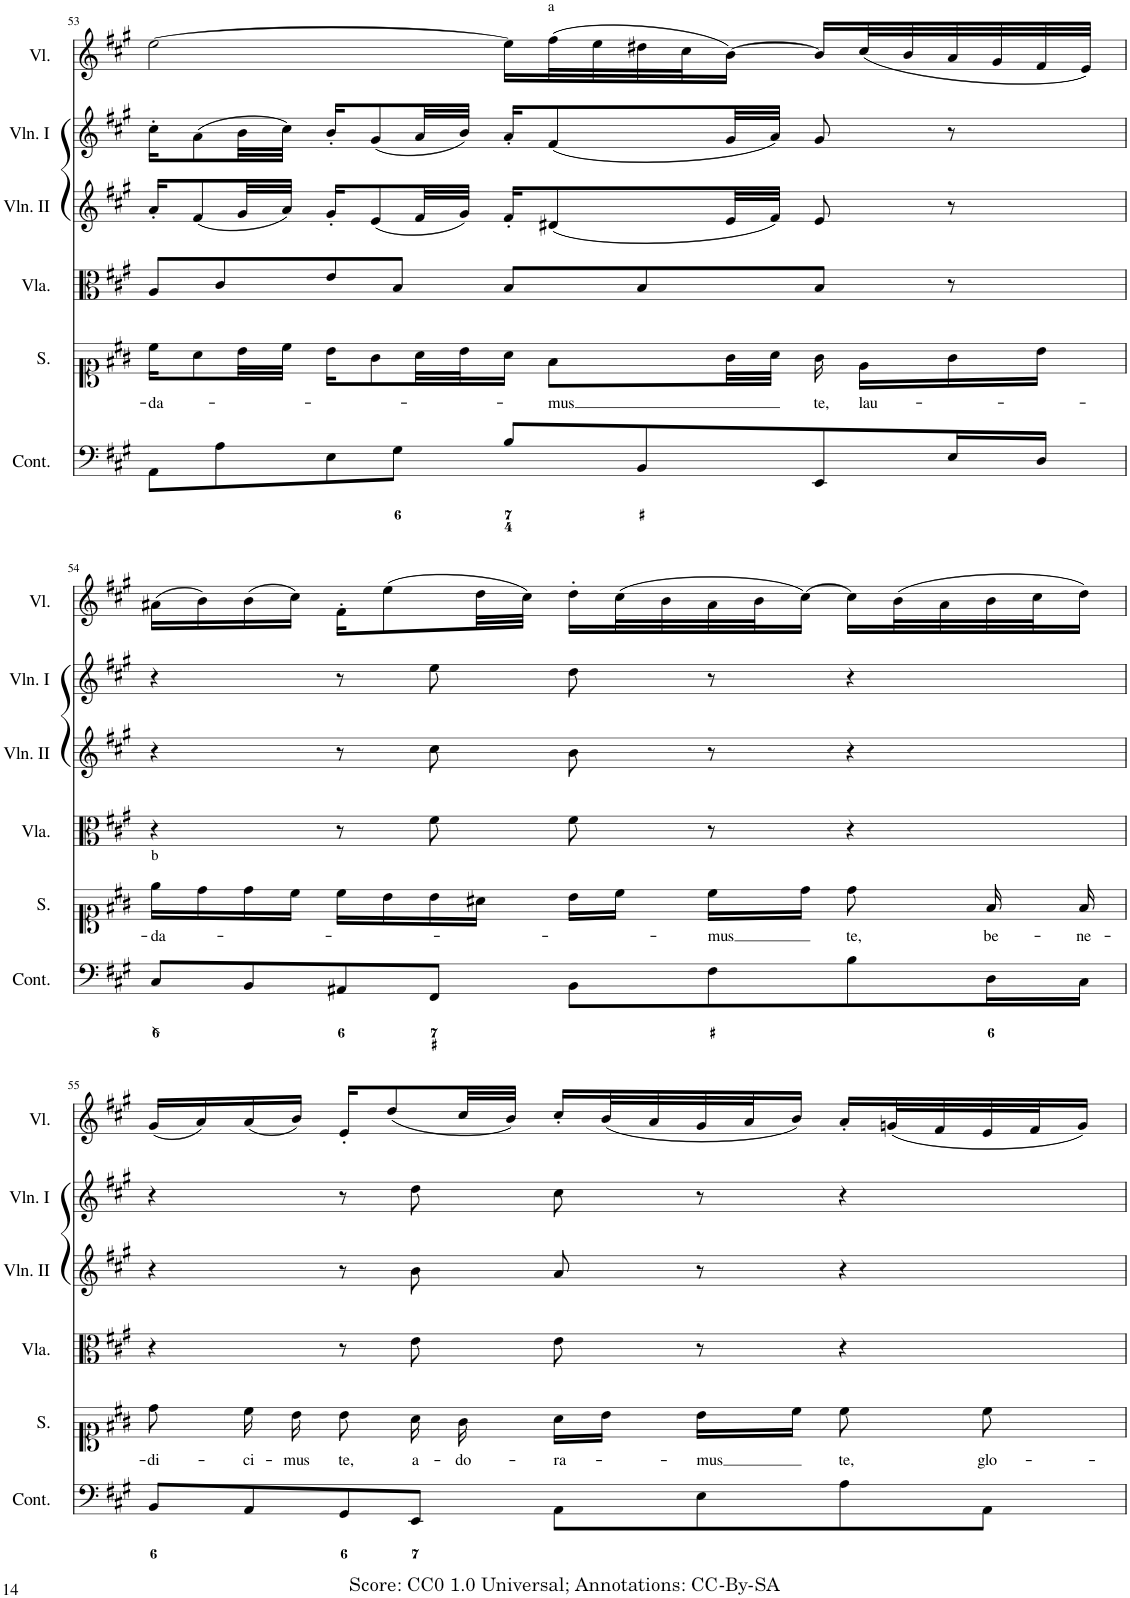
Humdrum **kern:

**kern	**kern	**text	**kern	**kern	**kern	**kern
*part6	*part5	*part5	*part4	*part3	*part2	*part1
*staff6	*staff5	*staff5	*staff4	*staff3	*staff2	*staff1
*I"Continuo	*I"Soprano II solo (sic)	*	*I"Viola	*I"Violino II	*I"Violino I	*I"Violino solo
*I'Cont.	*I'S.	*	*I'Vla.	*I'Vln. II	*I'Vln. I	*I'Vl.
!!LO:PB:g=z
*clefF4	*clefC1	*	*clefC3	*clefG2	*clefG2	*clefG2
*k[f#c#g#]	*k[f#c#g#]	*	*k[f#c#g#]	*k[f#c#g#]	*k[f#c#g#]	*k[f#c#g#]
*M4/4	*M4/4	*	*M4/4	*M4/4	*M4/4	*M4/4
*met(c)	*met(c)	*	*met(c)	*met(c)	*met(c)	*met(c)
=53	=53	=53	=53	=53	=53	=53
!	!	!LO:LY:b	!	!	!	!
8AA\L	16cc#\KL	-da-	8A/L	16a'/KL	16cc#'\KL	[2ee\
.	8a\	.	.	(8f#/	(8a\	.
8A\	.	.	8c#/	.	.	.
.	32b\LL	.	.	32g#/LL	32b\LL	.
.	32cc#\JJJ	.	.	32a/JJJ)	32cc#\JJJ)	.
8E\	16b\KL	.	8e/	16g#'/KL	16b'/KL	.
.	8g#\	.	.	(8e/	(8g#/	.
8G#\J	.	.	8B/J	.	.	.
.	32a\LL	.	.	32f#/LL	32a/LL	.
.	32b\J	.	.	32g#/JJJ)	32b/JJJ)	.
8B/L	16a\JJ	.	8B/L	16f#'/KL	16a'/KL	16ee\LL]
!	!	!	!	!	!	!LO:TX:a:t=a
!	!	!LO:LY:b	!	!	!	!
.	8f#\L	-mus	.	(8d#X/	(8f#/	(32ff#\L
.	.	.	.	.	.	32ee\
8BB/	.	.	8B/	.	.	32dd#X\
.	.	.	.	.	.	32cc#\J
.	32g#\LL	.	.	32e/LL	32g#/LL	[16b\JJ)
.	32a\JJJ	.	.	32f#/JJJ)	32a/JJJ)	.
!	!	!LO:LY:b	!	!	!	!
8EE/	16g#\	te,	8B/J	8e/	8g#/	16b/LL]
!	!	!LO:LY:b	!	!	!	!
.	16e\LL	lau-	.	.	.	(32cc#/L
.	.	.	.	.	.	32b/
16E/L	16g#\	.	8r	8r	8r	32a/
.	.	.	.	.	.	32g#/
16D/JJ	16b\JJ	.	.	.	.	32f#/
.	.	.	.	.	.	32e/JJJ)
!!LO:LB:g=z
=54	=54	=54	=54	=54	=54	=54
!	!LO:TX:a:t=b	!	!	!	!	!
!	!	!LO:LY:b	!	!	!	!
8C#/L	16ee\LL	-da-	4r	4r	4r	(16a#X\LL
.	16dd\	.	.	.	.	16b\)
8BB/	16dd\	.	.	.	.	(16b\
.	16cc#\JJ	.	.	.	.	16cc#\JJ)
8AA#X/	16cc#\LL	.	8r	8r	8r	16f#'\KL
.	16b\	.	.	.	.	(8ee\
8FF#/J	16b\	.	8f#\	8cc#\	8ee\	.
.	16a#X\JJ	.	.	.	.	32dd\LL
.	.	.	.	.	.	32cc#\JJJ)
8BB\L	16b\LL	.	8f#\	8b\	8dd\	16dd'\LL
.	16cc#\JJ	.	.	.	.	(32cc#\L
.	.	.	.	.	.	32b\
!	!	!LO:LY:b	!	!	!	!
8F#\	16cc#\LL	-mus	8r	8r	8r	32a#\
.	.	.	.	.	.	32b\J
.	16dd\JJ	.	.	.	.	[16cc#\JJ)
!	!	!LO:LY:b	!	!	!	!
8B\	8dd\	te,	4r	4r	4r	16cc#\LL]
.	.	.	.	.	.	(32b\L
.	.	.	.	.	.	32a#\
!	!	!LO:LY:b	!	!	!	!
16D\L	16f#/	be-	.	.	.	32b\
.	.	.	.	.	.	32cc#\J
!	!	!LO:LY:b	!	!	!	!
16C#\JJ	16f#/	-ne-	.	.	.	16dd\JJ)
!!LO:LB:g=z
=55	=55	=55	=55	=55	=55	=55
!	!	!LO:LY:b	!	!	!	!
8BB/L	8dd\	-di-	4r	4r	4r	(16g#/LL
.	.	.	.	.	.	16a/)
!	!	!LO:LY:b	!	!	!	!
8AA/	16cc#\	-ci-	.	.	.	(16a/
!	!	!LO:LY:b	!	!	!	!
.	16b\	-mus	.	.	.	16b/JJ)
!	!	!LO:LY:b	!	!	!	!
8GG#/	8b\	te,	8r	8r	8r	16e'/KL
.	.	.	.	.	.	(8dd/
!	!	!LO:LY:b	!	!	!	!
8EE/J	16a\	a-	8e\	8b\	8dd\	.
!	!	!LO:LY:b	!	!	!	!
.	16g#\	-do-	.	.	.	32cc#/LL
.	.	.	.	.	.	32b/JJJ)
!	!	!LO:LY:b	!	!	!	!
8AA\L	16a\LL	-ra-	8e\	8a/	8cc#\	16cc#'/LL
.	16b\JJ	.	.	.	.	(32b/L
.	.	.	.	.	.	32a/
!	!	!LO:LY:b	!	!	!	!
8E\	16b\LL	-mus	8r	8r	8r	32g#/
.	.	.	.	.	.	32a/J
.	16cc#\JJ	.	.	.	.	16b/JJ)
!	!	!LO:LY:b	!	!	!	!
8A\	8cc#\	te,	4r	4r	4r	16a'/LL
.	.	.	.	.	.	(32gn/L
.	.	.	.	.	.	32f#/
!	!	!LO:LY:b	!	!	!	!
8AA\J	8cc#\	glo-	.	.	.	32e/
.	.	.	.	.	.	32f#/J
.	.	.	.	.	.	16g/JJ)
=	=	=	=	=	=	=
*-	*-	*-	*-	*-	*-	*-
